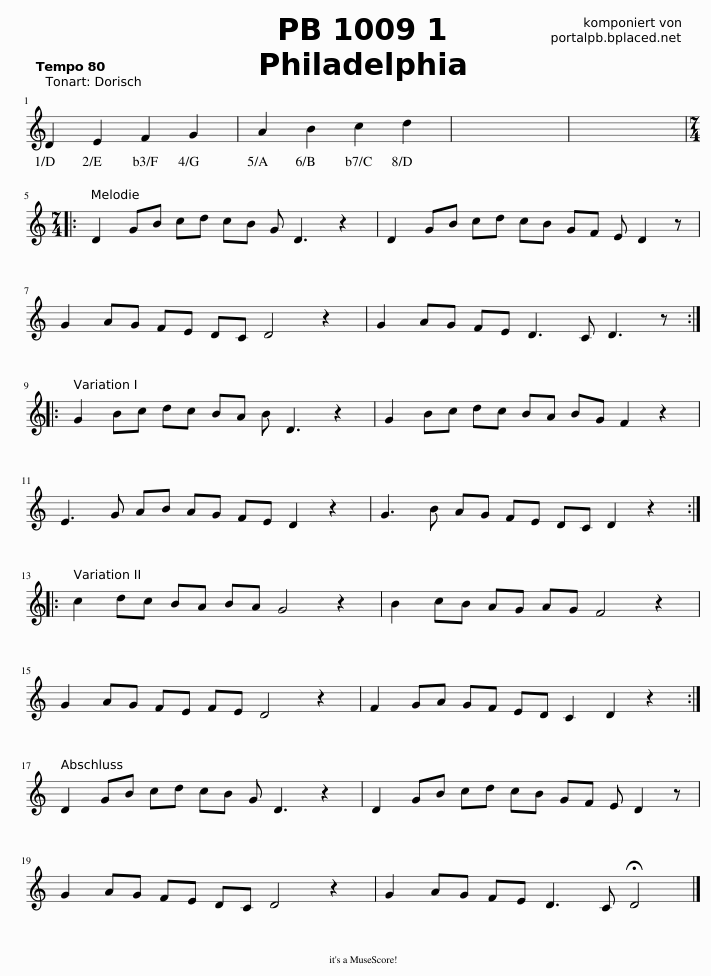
X:1
L:1/8
Q:1/4=80
M:4/4
I:linebreak $
K:C
V:1 treble
V:1
 D2 E2 F2 G2 | A2 B2 c2 d2 | x8 | x8 |:$[M:7/4] D2 GB cd cB G D3 z2 | %5
 D2 GB cd cB GF E D2 z |$ G2 AG FE DC D4 z2 | G2 AG FE D3 C D3 z ::$ G2 Bc dc BA B D3 z2 | G2 Bc dc BA BG F2 z2 |$ %10
 E3 G AB AG FE D2 z2 | G3 B AG FE DC D2 z2 ::$ c2 dc BA BA G4 z2 | B2 cB AG AG F4 z2 |$ G2 AG FE FE D4 z2 | %15
 F2 GA GF ED C2 D2 z2 :|$ D2 GB cd cB G D3 z2 | D2 GB cd cB GF E D2 z |$ G2 AG FE DC D4 z2 | G2 AG FE D3 C !fermata!D4 |] %20
